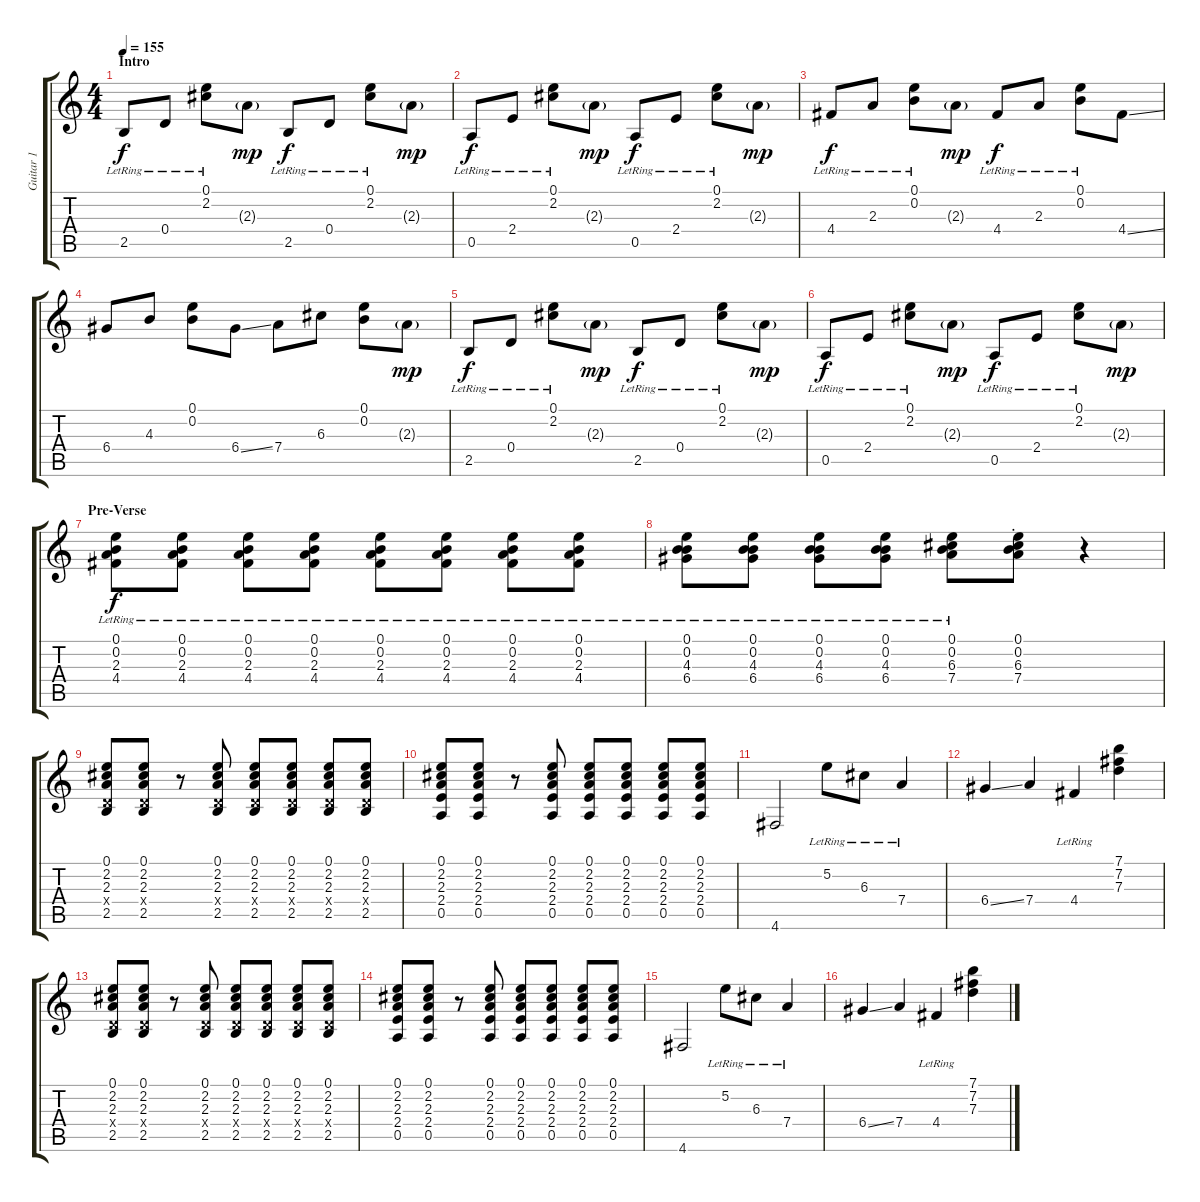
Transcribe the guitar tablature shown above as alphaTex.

\track ("Guitar 1" "Guitar 1") {instrument electricguitarclean}
\staff {score tabs}
\tuning (E4 B3 G3 D3 A2 D2) {hide}
\ts (4 4)
\section ("" "Intro")
\tempo 155
\clef g2
\ks c
2.5{lr}.8{dy f instrument electricguitarclean} 0.4{lr}.8 (0.1{lr} 2.2{lr}).8 2.3{g}.8{dy mp} 2.5{lr}.8{dy f} 0.4{lr}.8 (0.1{lr} 2.2{lr}).8 2.3{g}.8{dy mp} |
0.5{lr}.8{dy f} 2.4{lr}.8 (0.1{lr} 2.2{lr}).8 2.3{g}.8{dy mp} 0.5{lr}.8{dy f} 2.4{lr}.8 (0.1{lr} 2.2{lr}).8 2.3{g}.8{dy mp} |
4.4{lr}.8{dy f} 2.3{lr}.8 (0.1{lr} 0.2{lr}).8 2.3{g}.8{dy mp} 4.4{lr}.8{dy f} 2.3{lr}.8 (0.1{lr} 0.2{lr}).8 4.4{ss}.8 |
6.4.8 4.3.8 (0.1 0.2).8 6.4{ss}.8 7.4.8 6.3.8 (0.1 0.2).8 2.3{g}.8{dy mp} |
2.5{lr}.8{dy f} 0.4{lr}.8 (0.1{lr} 2.2{lr}).8 2.3{g}.8{dy mp} 2.5{lr}.8{dy f} 0.4{lr}.8 (0.1{lr} 2.2{lr}).8 2.3{g}.8{dy mp} |
0.5{lr}.8{dy f} 2.4{lr}.8 (0.1{lr} 2.2{lr}).8 2.3{g}.8{dy mp} 0.5{lr}.8{dy f} 2.4{lr}.8 (0.1{lr} 2.2{lr}).8 2.3{g}.8{dy mp} |
\section ("" "Pre-Verse")
(0.1{lr} 0.2{lr} 2.3{lr} 4.4{lr}).8{dy f} (0.1{lr} 0.2{lr} 2.3{lr} 4.4{lr}).8 (0.1{lr} 0.2{lr} 2.3{lr} 4.4{lr}).8 (0.1{lr} 0.2{lr} 2.3{lr} 4.4{lr}).8 (0.1{lr} 0.2{lr} 2.3{lr} 4.4{lr}).8 (0.1{lr} 0.2{lr} 2.3{lr} 4.4{lr}).8 (0.1{lr} 0.2{lr} 2.3{lr} 4.4{lr}).8 (0.1{lr} 0.2{lr} 2.3{lr} 4.4{lr}).8 |
(0.1{lr} 0.2{lr} 4.3{lr} 6.4{lr}).8 (0.1{lr} 0.2{lr} 4.3{lr} 6.4{lr}).8 (0.1{lr} 0.2{lr} 4.3{lr} 6.4{lr}).8 (0.1{lr} 0.2{lr} 4.3{lr} 6.4{lr}).8 (0.1{lr} 0.2{lr} 6.3{lr} 7.4{lr}).8 (0.1{st} 0.2 6.3 7.4).8 r.4 |
(0.1 2.2 2.3 0.4{x} 2.5).8 (0.1 2.2 2.3 0.4{x} 2.5).8 r.8 (0.1 2.2 2.3 0.4{x} 2.5).8 (0.1 2.2 2.3 0.4{x} 2.5).8 (0.1 2.2 2.3 0.4{x} 2.5).8 (0.1 2.2 2.3 0.4{x} 2.5).8 (0.1 2.2 2.3 0.4{x} 2.5).8 |
(0.1 2.2 2.3 2.4 0.5).8 (0.1 2.2 2.3 2.4 0.5).8 r.8 (0.1 2.2 2.3 2.4 0.5).8 (0.1 2.2 2.3 2.4 0.5).8 (0.1 2.2 2.3 2.4 0.5).8 (0.1 2.2 2.3 2.4 0.5).8 (0.1 2.2 2.3 2.4 0.5).8 |
4.6.2 5.2{lr}.8 6.3{lr}.8 7.4{lr}.4 |
6.4{ss}.4 7.4.4 4.4{lr}.4 (7.1 7.2 7.3).4 |
(0.1 2.2 2.3 0.4{x} 2.5).8 (0.1 2.2 2.3 0.4{x} 2.5).8 r.8 (0.1 2.2 2.3 0.4{x} 2.5).8 (0.1 2.2 2.3 0.4{x} 2.5).8 (0.1 2.2 2.3 0.4{x} 2.5).8 (0.1 2.2 2.3 0.4{x} 2.5).8 (0.1 2.2 2.3 0.4{x} 2.5).8 |
(0.1 2.2 2.3 2.4 0.5).8 (0.1 2.2 2.3 2.4 0.5).8 r.8 (0.1 2.2 2.3 2.4 0.5).8 (0.1 2.2 2.3 2.4 0.5).8 (0.1 2.2 2.3 2.4 0.5).8 (0.1 2.2 2.3 2.4 0.5).8 (0.1 2.2 2.3 2.4 0.5).8 |
4.6.2 5.2{lr}.8 6.3{lr}.8 7.4{lr}.4 |
6.4{ss}.4 7.4.4 4.4{lr}.4 (7.1 7.2 7.3).4
